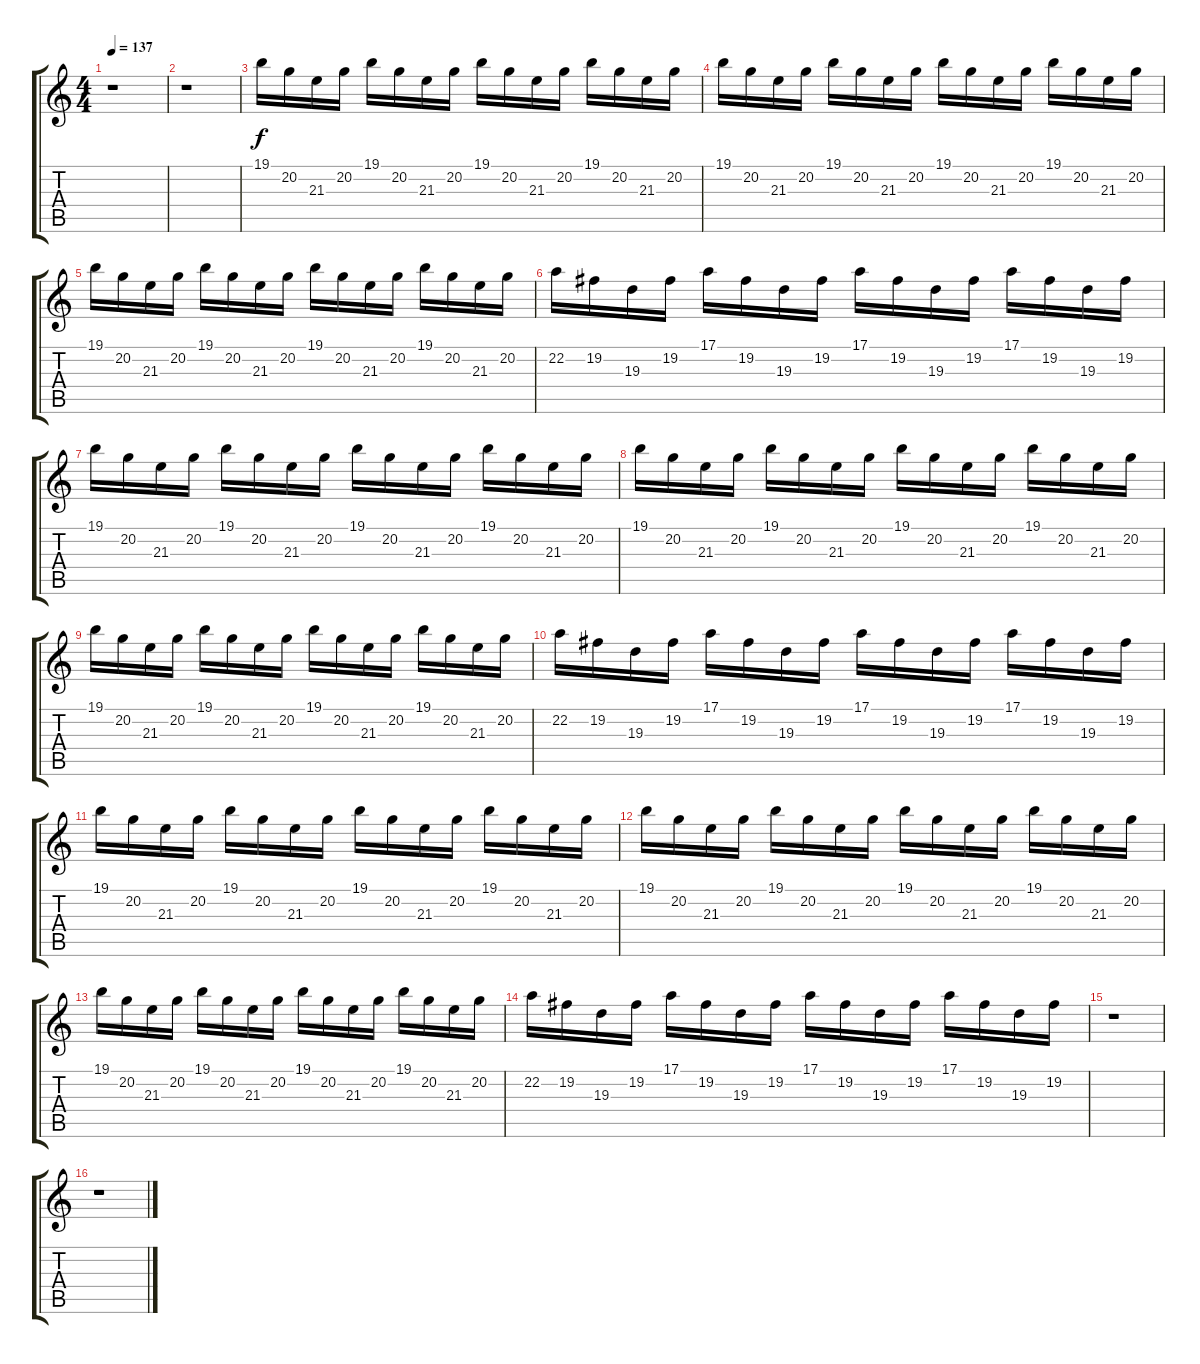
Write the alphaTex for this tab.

\track "" {instrument lead8bassandlead}
\staff {score tabs}
\tuning (E4 B3 G3 D3 A2 E2) {hide}
\ts (4 4)
\tempo 137
\clef g2
\ks c
r.1{dy f} |
r.1 |
19.1.16 20.2.16 21.3.16 20.2.16 19.1.16 20.2.16 21.3.16 20.2.16 19.1.16 20.2.16 21.3.16 20.2.16 19.1.16 20.2.16 21.3.16 20.2.16 |
19.1.16 20.2.16 21.3.16 20.2.16 19.1.16 20.2.16 21.3.16 20.2.16 19.1.16 20.2.16 21.3.16 20.2.16 19.1.16 20.2.16 21.3.16 20.2.16 |
19.1.16 20.2.16 21.3.16 20.2.16 19.1.16 20.2.16 21.3.16 20.2.16 19.1.16 20.2.16 21.3.16 20.2.16 19.1.16 20.2.16 21.3.16 20.2.16 |
22.2.16 19.2.16 19.3.16 19.2.16 17.1.16 19.2.16 19.3.16 19.2.16 17.1.16 19.2.16 19.3.16 19.2.16 17.1.16 19.2.16 19.3.16 19.2.16 |
19.1.16 20.2.16 21.3.16 20.2.16 19.1.16 20.2.16 21.3.16 20.2.16 19.1.16 20.2.16 21.3.16 20.2.16 19.1.16 20.2.16 21.3.16 20.2.16 |
19.1.16 20.2.16 21.3.16 20.2.16 19.1.16 20.2.16 21.3.16 20.2.16 19.1.16 20.2.16 21.3.16 20.2.16 19.1.16 20.2.16 21.3.16 20.2.16 |
19.1.16 20.2.16 21.3.16 20.2.16 19.1.16 20.2.16 21.3.16 20.2.16 19.1.16 20.2.16 21.3.16 20.2.16 19.1.16 20.2.16 21.3.16 20.2.16 |
22.2.16 19.2.16 19.3.16 19.2.16 17.1.16 19.2.16 19.3.16 19.2.16 17.1.16 19.2.16 19.3.16 19.2.16 17.1.16 19.2.16 19.3.16 19.2.16 |
19.1.16 20.2.16 21.3.16 20.2.16 19.1.16 20.2.16 21.3.16 20.2.16 19.1.16 20.2.16 21.3.16 20.2.16 19.1.16 20.2.16 21.3.16 20.2.16 |
19.1.16 20.2.16 21.3.16 20.2.16 19.1.16 20.2.16 21.3.16 20.2.16 19.1.16 20.2.16 21.3.16 20.2.16 19.1.16 20.2.16 21.3.16 20.2.16 |
19.1.16 20.2.16 21.3.16 20.2.16 19.1.16 20.2.16 21.3.16 20.2.16 19.1.16 20.2.16 21.3.16 20.2.16 19.1.16 20.2.16 21.3.16 20.2.16 |
22.2.16 19.2.16 19.3.16 19.2.16 17.1.16 19.2.16 19.3.16 19.2.16 17.1.16 19.2.16 19.3.16 19.2.16 17.1.16 19.2.16 19.3.16 19.2.16 |
r.1 |
r.1
